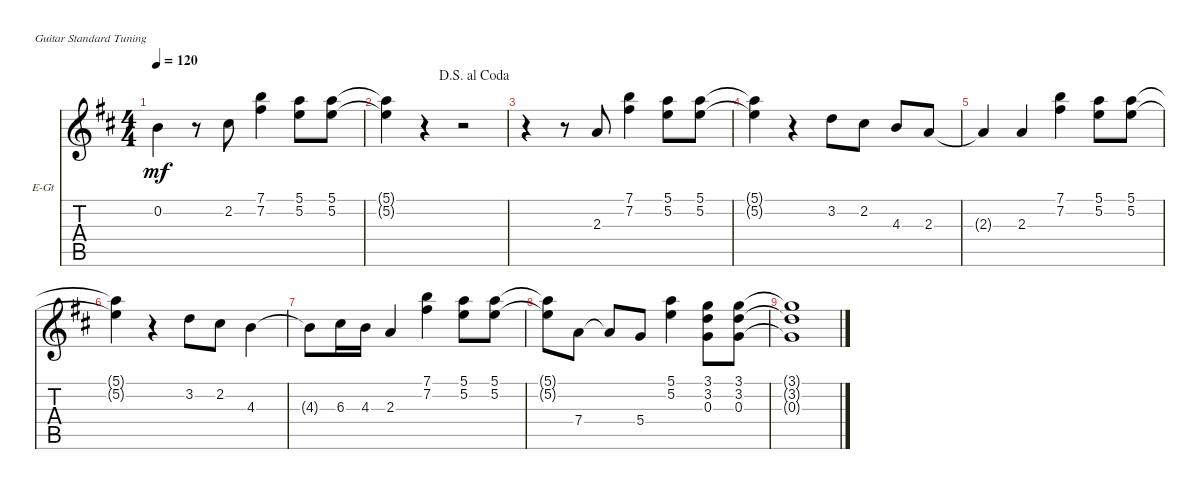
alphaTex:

\defaultSystemsLayout 4
\bracketExtendMode nobrackets
\firstSystemTrackNameOrientation horizontal
\otherSystemsTrackNameOrientation horizontal
\track ("Jazz Guitar" "E-Gt") {instrument electricguitarjazz}
\staff {score tabs}
\tuning (E4 B3 G3 D3 A2 E2)
\ts (4 4)
\tempo 120
\clef g2
\ks d
0.2{t}.4{dy mf} r.8 2.2.8 (7.1 7.2).4 (5.2 5.1).8 (5.1 5.2).8 |
\jump dalsegnoalcoda
(5.2{t} 5.1{t}).4 r.4 r.2 |
r.4 r.8 2.3.8 (7.2 7.1).4 (5.1 5.2).8 (5.2 5.1).8 |
(5.1{t} 5.2{t}).4 r.4 3.2.8 2.2.8 4.3.8 2.3.8 |
2.3{t}.4 2.3.4 (7.1 7.2).4 (5.2 5.1).8 (5.1 5.2).8 |
(5.1{t} 5.2{t}).4 r.4 3.2.8 2.2.8 4.3.4 |
4.3{t}.8 6.3.16 4.3.16 2.3.4 (7.1 7.2).4 (5.2 5.1).8 (5.1 5.2).8 |
(5.2{t} 5.1{t}).8 7.4.8 7.4{t}.8 5.4.8 (5.2 5.1).4 (3.1 3.2 0.3).8 (0.3 3.2 3.1).8 |
(3.1{t} 3.2{t} 0.3{t}).1
